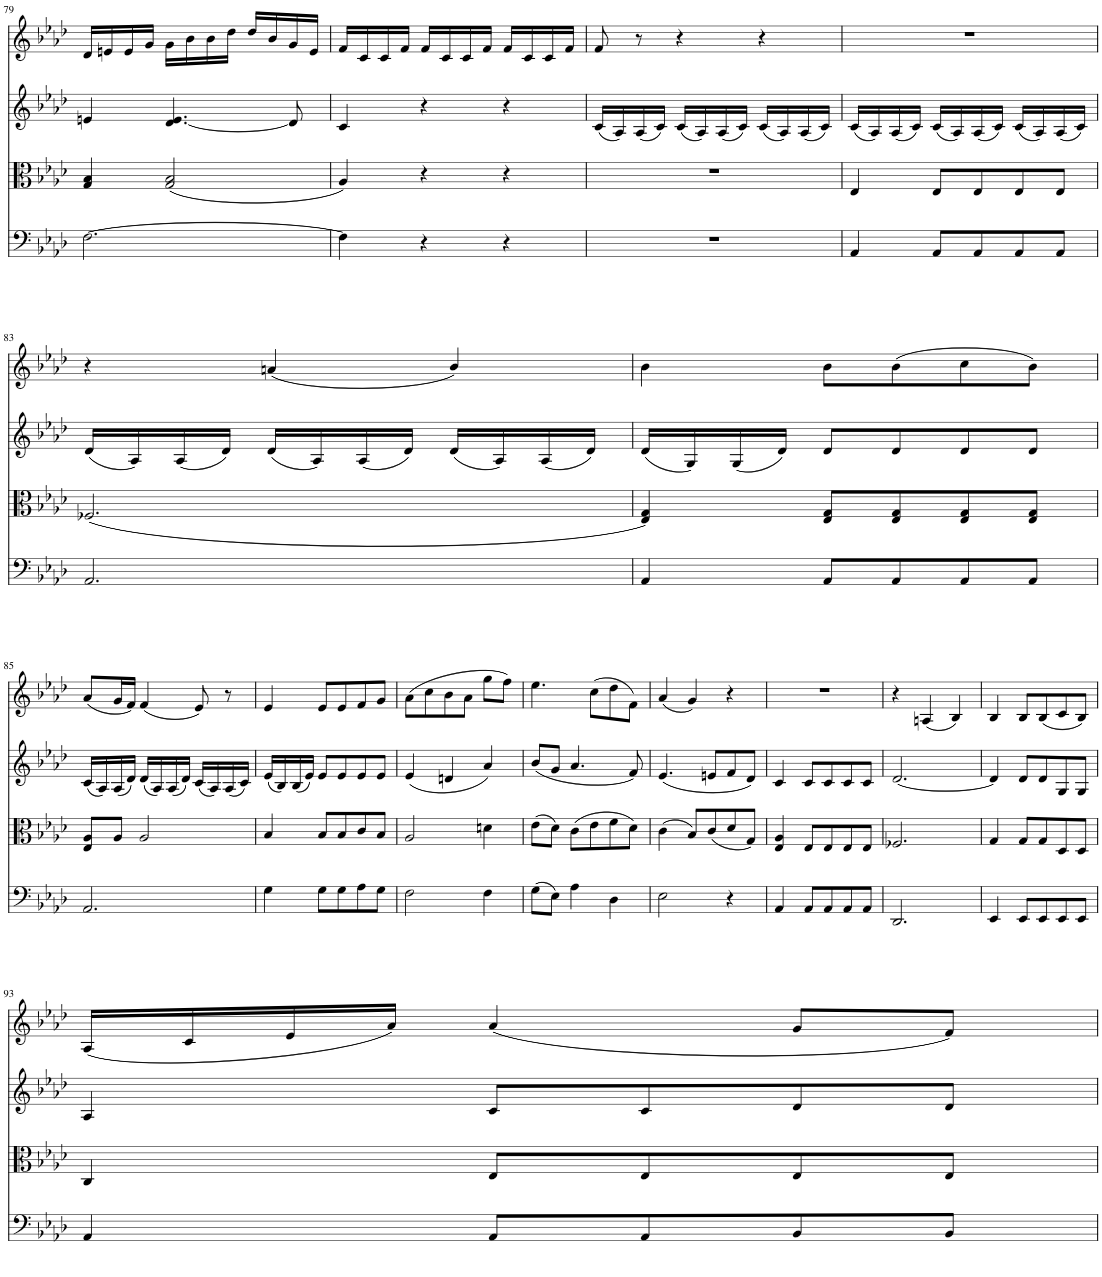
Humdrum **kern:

**kern	**kern	**kern	**kern
*part4	*part3	*part2	*part1
*staff4	*staff3	*staff2	*staff1
*I"Piano	*I"Piano	*I"Piano	*I"Piano
*I'Pno	*I'Pno	*I'Pno	*I'Pno
!!LO:PB:g=z
*clefF4	*clefC3	*clefG2	*clefG2
*k[b-e-a-d-]	*k[b-e-a-d-]	*k[b-e-a-d-]	*k[b-e-a-d-]
*M3/4	*M3/4	*M3/4	*M3/4
=79	=79	=79	=79
[2.F\	4G/ 4B-/	4en/	16d-/LL
.	.	.	16en/
.	.	.	16e/
.	.	.	16g/JJ
.	(2G/ 2B-/	[4.d-/ 4.e/	16g\LL
.	.	.	16b-\
.	.	.	16b-\
.	.	.	16dd-\JJ
.	.	.	16dd-/LL
.	.	.	16b-/
.	.	8d-/]	16g/
.	.	.	16e/JJ
=80	=80	=80	=80
4F\]	4A-/)	4c/	16f/LL
.	.	.	16c/
.	.	.	16c/
.	.	.	16f/JJ
4r	4r	4r	16f/LL
.	.	.	16c/
.	.	.	16c/
.	.	.	16f/JJ
4r	4r	4r	16f/LL
.	.	.	16c/
.	.	.	16c/
.	.	.	16f/JJ
=81	=81	=81	=81
2.r	2.r	(16c/LL	8f/
.	.	16A-/)	.
.	.	(16A-/	8r
.	.	16c/JJ)	.
.	.	(16c/LL	4r
.	.	16A-/)	.
.	.	(16A-/	.
.	.	16c/JJ)	.
.	.	(16c/LL	4r
.	.	16A-/)	.
.	.	(16A-/	.
.	.	16c/JJ)	.
=82	=82	=82	=82
4AA-/	4E-/	(16c/LL	2.r
.	.	16A-/)	.
.	.	(16A-/	.
.	.	16c/JJ)	.
8AA-/L	8E-/L	(16c/LL	.
.	.	16A-/)	.
8AA-/	8E-/	(16A-/	.
.	.	16c/JJ)	.
8AA-/	8E-/	(16c/LL	.
.	.	16A-/)	.
8AA-/J	8E-/J	(16A-/	.
.	.	16c/JJ)	.
!!LO:LB:g=z
=83	=83	=83	=83
2.AA-/	(2.F-X/	(16d-/LL	4r
.	.	16A-/)	.
.	.	(16A-/	.
.	.	16d-/JJ)	.
.	.	(16d-/LL	(4an/
.	.	16A-/)	.
.	.	(16A-/	.
.	.	16d-/JJ)	.
.	.	(16d-/LL	4b-/)
.	.	16A-/)	.
.	.	(16A-/	.
.	.	16d-/JJ)	.
=84	=84	=84	=84
4AA-/	4E-/ 4G/)	(16d-/LL	4b-\
.	.	16G/)	.
.	.	(16G/	.
.	.	16d-/JJ)	.
8AA-/L	8E-/ 8G/L	8d-/L	8b-\L
8AA-/	8E-/ 8G/	8d-/	(8b-\
8AA-/	8E-/ 8G/	8d-/	8cc\
8AA-/J	8E-/ 8G/J	8d-/J	8b-\J)
!!LO:LB:g=z
=85	=85	=85	=85
2.AA-/	8E-/ 8A-/L	(16c/LL	(8a-/L
.	.	16A-/)	.
.	8A-/J	(16A-/	16g/L
.	.	16d-/JJ)	16f/JJ)
.	2A-/	(16d-/LL	(4f/
.	.	16A-/)	.
.	.	(16A-/	.
.	.	16d-/JJ)	.
.	.	(16c/LL	8e-/)
.	.	16A-/)	.
.	.	(16A-/	8r
.	.	16c/JJ)	.
=86	=86	=86	=86
4G\	4B-/	(16e-/LL	4e-/
.	.	16B-/)	.
.	.	(16B-/	.
.	.	16e-/JJ)	.
8G\L	8B-/L	8e-/L	8e-/L
8G\	8B-/	8e-/	8e-/
8A-\	8c/	8e-/	8f/
8G\J	8B-/J	8e-/J	8g/J
=87	=87	=87	=87
2F\	2A-/	(4e-/	(8a-\L
.	.	.	8cc\
.	.	4dn/	8b-\
.	.	.	8a-\J
4F\	4dn\	4a-/)	8gg\L
.	.	.	8ff\J)
=88	=88	=88	=88
(8G\L	(8e-\L	(8b-/L	4.ee-\
8E-\J)	8d-\J)	8g/J	.
4A-\	(8c\L	4.a-/	.
.	8e-\	.	(8cc\L
4D-\	8f\	.	8dd-\
.	8d-\J)	8f/)	8f\J)
=89	=89	=89	=89
2E-\	(4c\	(4.e-/	(4a-/
.	8B-/L)	.	4g/)
.	(8c/	8en/L	.
4r	8d-/	8f/	4r
.	8G/J)	8d-/J)	.
=90	=90	=90	=90
4AA-/	4E-/ 4A-/	4c/	2.r
8AA-/L	8E-/L	8c/L	.
8AA-/	8E-/	8c/	.
8AA-/	8E-/	8c/	.
8AA-/J	8E-/J	8c/J	.
=91	=91	=91	=91
2.DD-/	2.F-X/	[2.d-/	4r
.	.	.	(4An/
.	.	.	4B-/)
=92	=92	=92	=92
4EE-/	4G/	4d-/]	4B-/
8EE-/L	8G/L	8d-/L	8B-/L
8EE-/	8G/	8d-/	(8B-/
8EE-/	8D-/	8G/	8c/
8EE-/J	8D-/J	8G/J	8B-/J)
!!LO:LB:g=z
=93	=93	=93	=93
4AA-/	4C/	4A-/	(16A-/LL
.	.	.	16c/
.	.	.	16e-/
.	.	.	16a-/JJ)
8AA-/L	8E-/L	8c/L	(4a-/
8AA-/	8E-/	8c/	.
8BB-/	8E-/	8d-/	8g/L
8BB-/J	8E-/J	8d-/J	8f/J)
=	=	=	=
*-	*-	*-	*-
